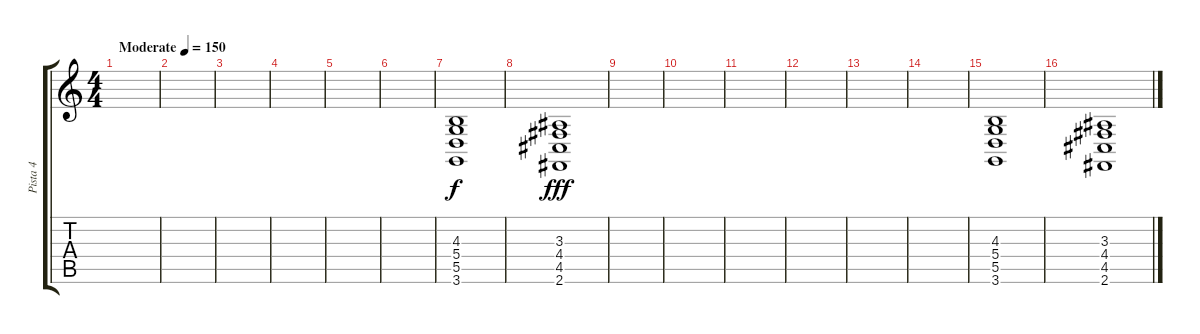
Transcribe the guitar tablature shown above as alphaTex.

\track ("Pista 4" "Pista 4") {instrument pad7halo}
\staff {score tabs}
\tuning (E4 B3 G3 D3 A2 E2) {hide}
\ts (4 4)
\tempo (150 "Moderate")
\clef g2
\ks c
|
|
|
|
|
|
(4.3 5.4 5.5 3.6).1 |
(3.3 4.4 4.5 2.6).1{dy fff} |
|
|
|
|
|
|
(4.3 5.4 5.5 3.6).1 |
(3.3 4.4 4.5 2.6).1
